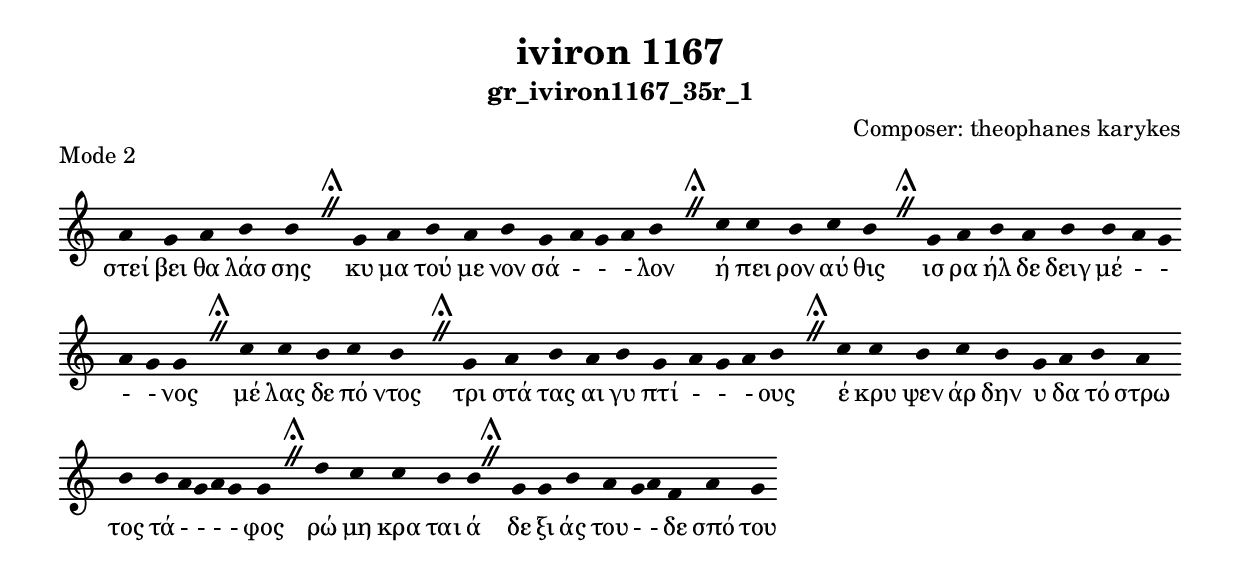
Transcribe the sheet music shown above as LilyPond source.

\include "gregorian.ly"

	\header {
 	  title = "iviron 1167"
	  subtitle = "gr_iviron1167_35r_1"
	  composer = "Composer: theophanes karykes"
	  piece = "Mode 2"
	}

	chant = {
	  a'4 g'4 a'4 b'4 b'4 \divisioMaior
 g'4 a'4 b'4 a'4 b'4 g'4 a'4 g'4 a'4 b'4 \divisioMaior
 c''4 c''4 b'4 c''4 b'4 \divisioMaior
 g'4 a'4 b'4 a'4 b'4 b'4 a'4 g'4 a'4 g'4 g'4 \divisioMaior
 c''4 c''4 b'4 c''4 b'4 \divisioMaior
 g'4 a'4 b'4 a'4 b'4 g'4 a'4 g'4 a'4 b'4 \divisioMaior
 c''4 c''4 b'4 c''4 b'4 g'4 a'4 b'4 a'4 b'4 b'4 a'4 g'4 a'4 g'4 g'4 \divisioMaior
 d''4 c''4 c''4 b'4 b'4 \divisioMaior
 g'4 g'4 b'4 a'4 g'4 a'4 f'4 a'4 g'4\finalis
	}

	verba = \lyricmode {στεί βει θα λάσ σης 
κυ μα τού με νον σά -  -  - λον 
ή πει ρον αύ θις 
ισ ρα ήλ δε δειγ μέ -  -  -  - νος 
μέ λας δε πό ντος 
τρι στά τας αι γυ πτί -  -  - ους 
έ κρυ ψεν άρ δην υ δα τό στρω τος τά -  -  -  - φος 
ρώ μη κρα ται ά 
δε ξι άς του -  - δε σπό του 
	}


	\score {
	  \new Staff <<
	  \new Voice = "melody" \chant
	  \new Lyrics = "one" \lyricsto melody \verba
	  >>
	  \layout {
	    \context {
	      \Staff
	      \remove "Time_signature_engraver"
	      \remove "Bar_engraver"
	    }
	    \context {
	      \Voice
	      \remove "Stem_engraver"
	    }
	  }
	}